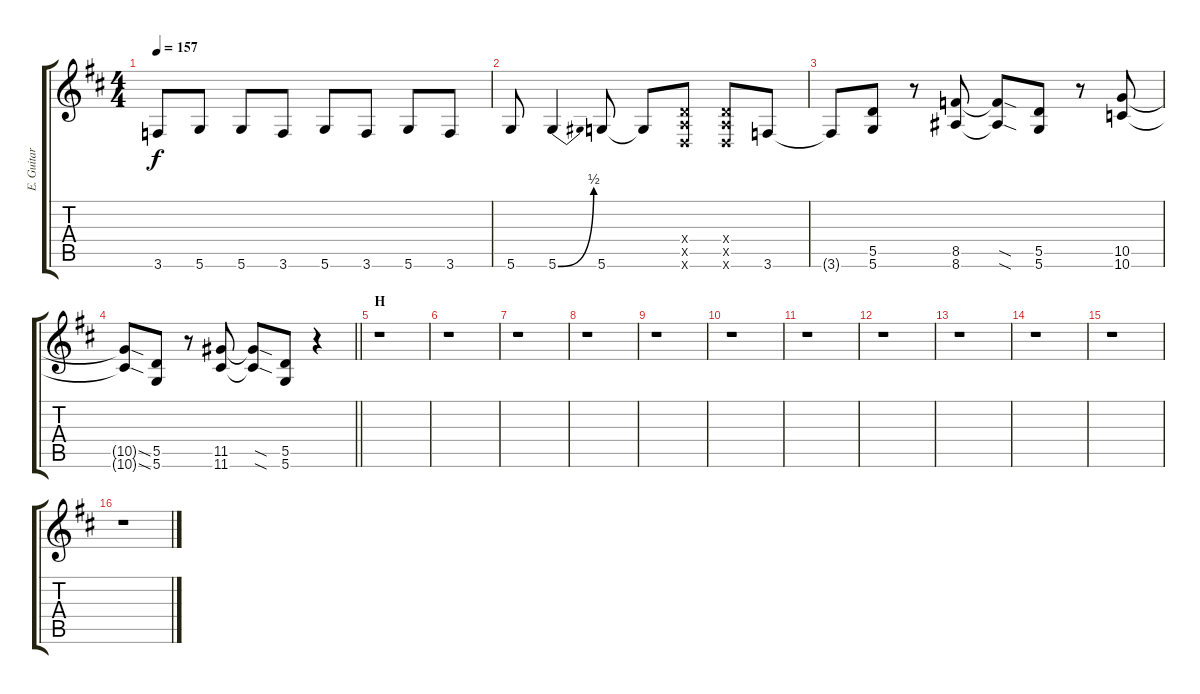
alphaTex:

\track ("E. Guitar III" "E. Guitar ") {instrument overdrivenguitar}
\staff {score tabs}
\tuning (E4 B3 G3 D3 A2 D2) {hide}
\ts (4 4)
\tempo 157
\clef g2
\ks d
3.6{t}.8{dy f} 5.6.8 5.6.8 3.6.8 5.6.8 3.6.8 5.6.8 3.6.8 |
5.6.8 5.6{be (bend 0 0 60 2)}.4 5.6.8 5.6{t}.8 (0.4{x} 0.5{x} 0.6{x}).8 (0.4{x} 0.5{x} 0.6{x}).8 3.6.8 |
3.6{t}.8 (5.5 5.6).8 r.8 (8.5 8.6).8 (8.5{sod t} 8.6{sod t}).8 (5.5 5.6).8 r.8 (10.5 10.6).8 |
\barLineRight lightlight
(10.5{sod t} 10.6{sod t}).8 (5.5 5.6).8 r.8 (11.5 11.6).8 (11.5{sod t} 11.6{sod t}).8 (5.5 5.6).8 r.4 |
\section ("" "H")
r.1 |
r.1 |
r.1 |
r.1 |
r.1 |
r.1 |
r.1 |
r.1 |
r.1 |
r.1 |
r.1 |
r.1
